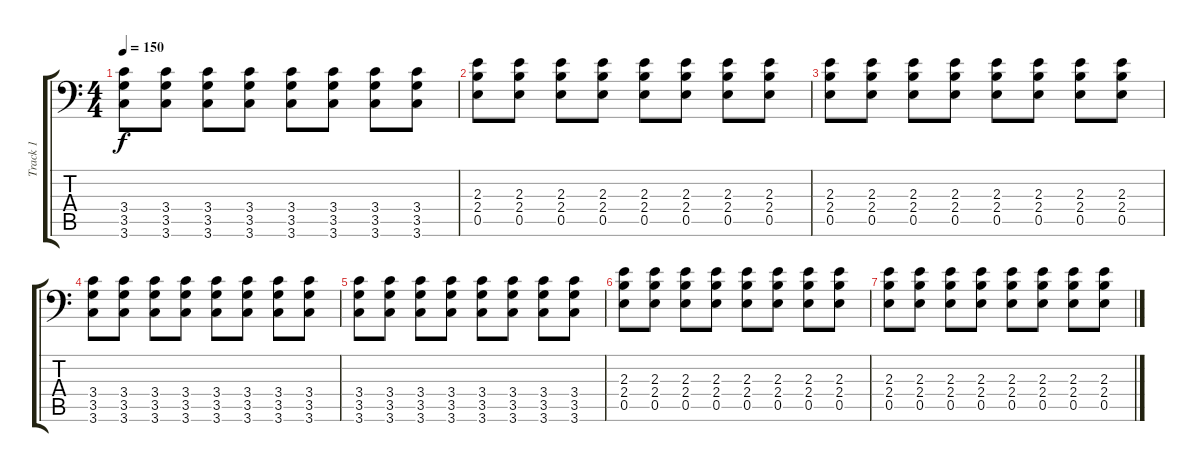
\track ("Track 1" "Track 1") {instrument distortionguitar}
\staff {score tabs}
\tuning (B3 Gb3 D3 A2 E2 A1) {hide}
\ts (4 4)
\tempo 150
\clef f4
\ks c
(3.4 3.5 3.6).8{dy f} (3.4 3.5 3.6).8 (3.4 3.5 3.6).8 (3.4 3.5 3.6).8 (3.4 3.5 3.6).8 (3.4 3.5 3.6).8 (3.4 3.5 3.6).8 (3.4 3.5 3.6).8 |
(2.3 2.4 0.5).8 (2.3 2.4 0.5).8 (2.3 2.4 0.5).8 (2.3 2.4 0.5).8 (2.3 2.4 0.5).8 (2.3 2.4 0.5).8 (2.3 2.4 0.5).8 (2.3 2.4 0.5).8 |
(2.3 2.4 0.5).8 (2.3 2.4 0.5).8 (2.3 2.4 0.5).8 (2.3 2.4 0.5).8 (2.3 2.4 0.5).8 (2.3 2.4 0.5).8 (2.3 2.4 0.5).8 (2.3 2.4 0.5).8 |
(3.4 3.5 3.6).8{volume 0} (3.4 3.5 3.6).8 (3.4 3.5 3.6).8 (3.4 3.5 3.6).8 (3.4 3.5 3.6).8 (3.4 3.5 3.6).8 (3.4 3.5 3.6).8 (3.4 3.5 3.6).8 |
(3.4 3.5 3.6).8 (3.4 3.5 3.6).8 (3.4 3.5 3.6).8 (3.4 3.5 3.6).8 (3.4 3.5 3.6).8 (3.4 3.5 3.6).8 (3.4 3.5 3.6).8 (3.4 3.5 3.6).8 |
(2.3 2.4 0.5).8 (2.3 2.4 0.5).8 (2.3 2.4 0.5).8 (2.3 2.4 0.5).8 (2.3 2.4 0.5).8 (2.3 2.4 0.5).8 (2.3 2.4 0.5).8 (2.3 2.4 0.5).8 |
(2.3 2.4 0.5).8 (2.3 2.4 0.5).8 (2.3 2.4 0.5).8 (2.3 2.4 0.5).8 (2.3 2.4 0.5).8 (2.3 2.4 0.5).8 (2.3 2.4 0.5).8 (2.3 2.4 0.5).8
